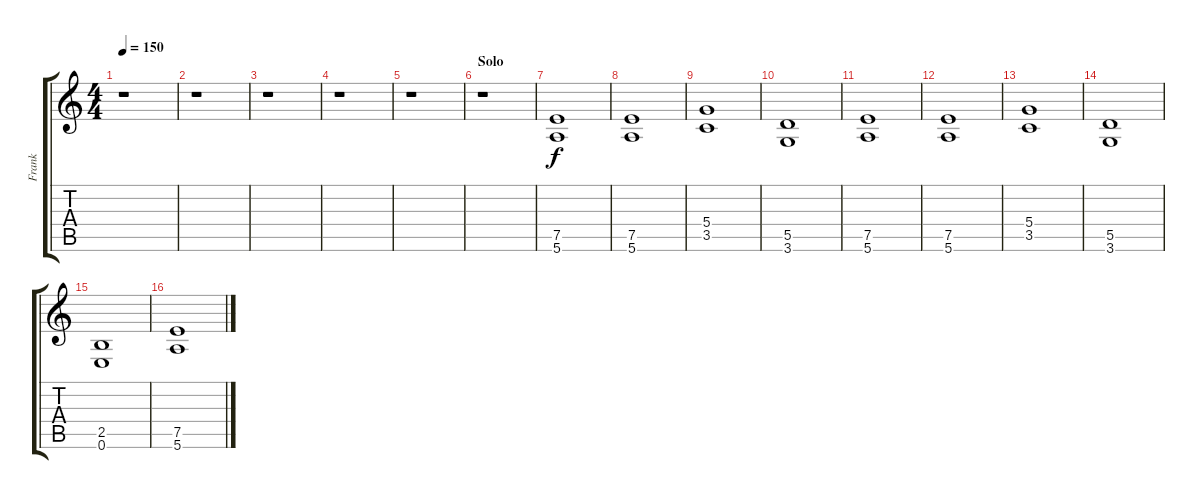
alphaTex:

\track ("Frank" "Frank") {instrument electricguitarjazz}
\staff {score tabs}
\tuning (E4 B3 G3 D3 A2 E2) {hide}
\ts (4 4)
\tempo 150
\clef g2
\ks c
r.1{dy f} |
r.1 |
r.1 |
r.1 |
r.1 |
\section ("" "Solo")
r.1 |
(7.5 5.6).1{instrument overdrivenguitar} |
(7.5 5.6).1 |
(5.4 3.5).1 |
(5.5 3.6).1 |
(7.5 5.6).1 |
(7.5 5.6).1 |
(5.4 3.5).1 |
(5.5 3.6).1 |
(2.5 0.6).1 |
(7.5 5.6).1
